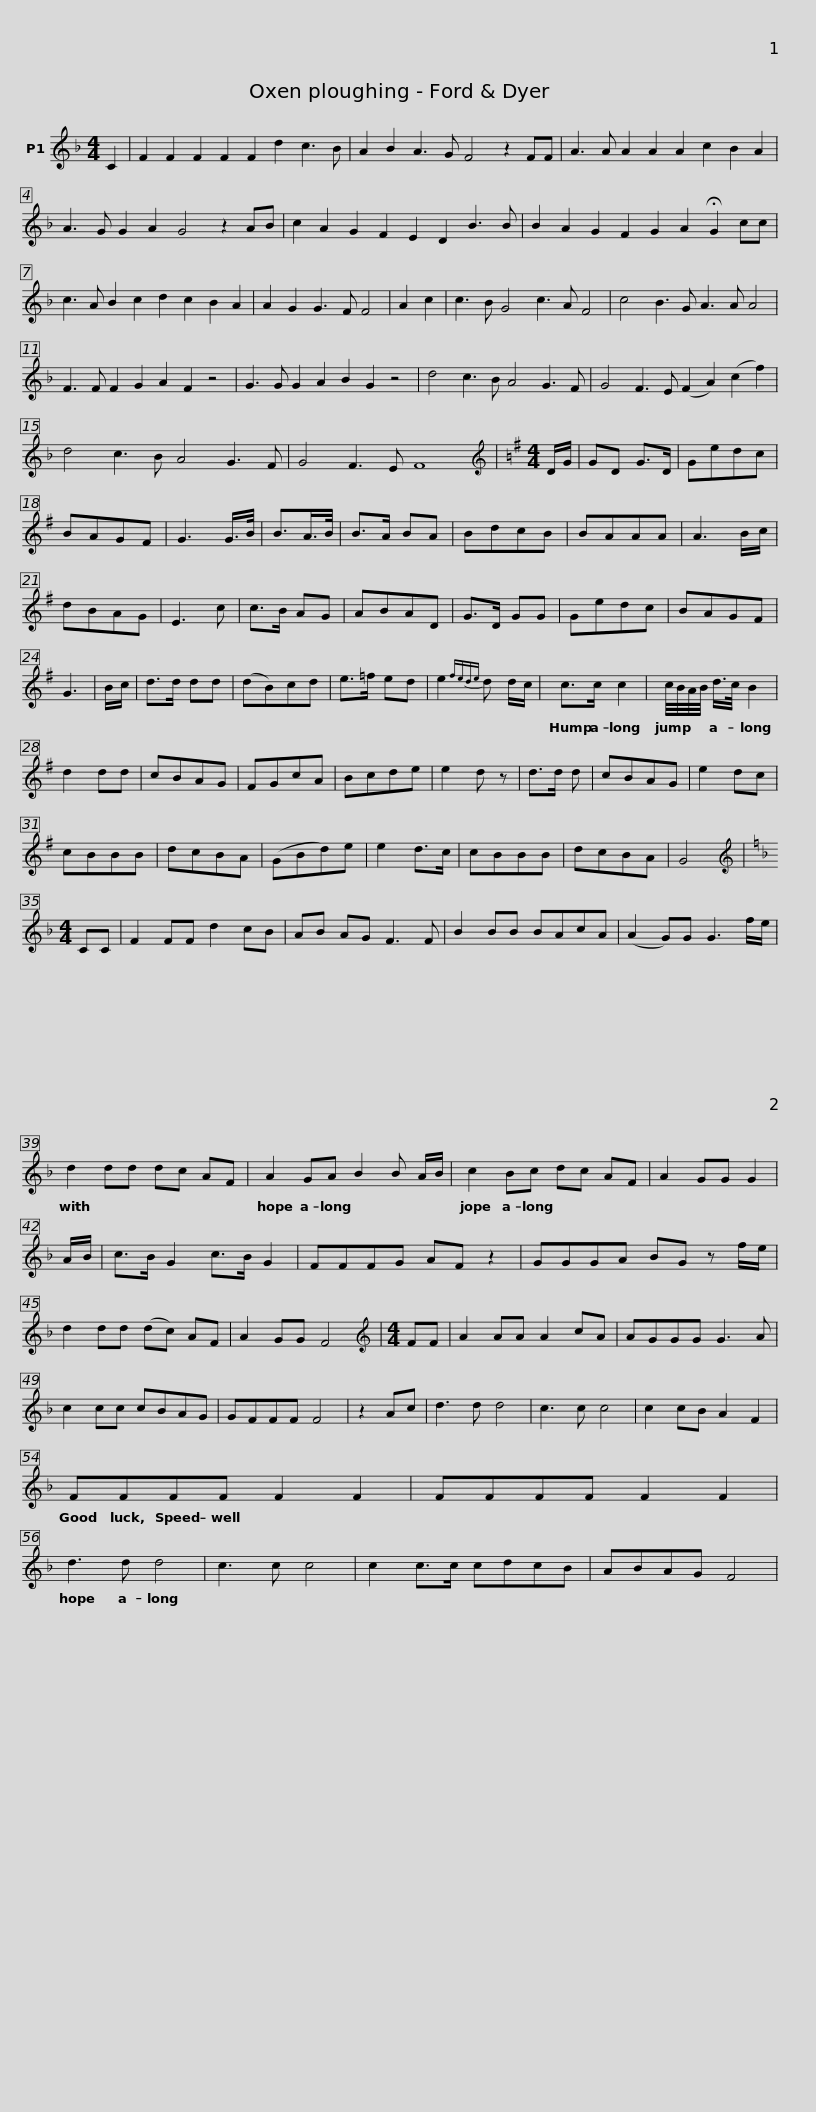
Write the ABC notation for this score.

X:1
L:1/8
M:4/4
I:linebreak $
K:F
V:1 treble
V:1
 C2 | F2 F2 F2 F2 F2 d2 c3 B | A2 B2 A3 G F4 z2 FF | A3 A A2 A2 A2 c2 B2 A2 | A3 G G2 A2 G4 z2 AB |$ %5
 c2 A2 G2 F2 E2 D2 B3 B |$ B2 A2 G2 F2 G2 A2 !fermata!G2 cc | c3 A B2 c2 d2 c2 B2 A2 | A2 G2 G3 F F4 | A2 c2 | %10
 c3 B G4 c3 A F4 |$ c4 B3 G A3 A A4 |$ F3 F F2 G2 A2 F2 z4 | G3 G G2 A2 B2 G2 z4 | d4 c3 B A4 G3 F | %15
 G4 F3 E (F2 A2) (c2 f2) | d4 c3 B A4 G3 F |$ G4 F3 E F8 |[K:G][M:4/4][K:treble] D/G/ | GD G>D | %20
 Gedc | BAGF | G3 G/>B/ | B3/2A/>B/ | B>A BA |$ %25
 BdcB | BAAA | A3 B/c/ | dBAG | E3 c | %30
 c>B AG |$ ABAD | G>D GG | Gedc | BAGF | %35
 G3 | B/c/ | d>d dd | (dB)cd |$ e>=f ed | %40
 e2{fede} d d/c/ | c>c c2 | c/4B/4A/4B/4 d/>c/ B2 | d2 dd | cBAG | %45
 FGcA |$ Bcde | e2 d z | d>d d | cBAG | %50
 e2 dc | cBBB |$ dcBA | (GBd)e | e2 d>c | %55
 cBBB | dcBA | G4 |[K:F][M:4/4][K:treble] CC | F2 FF d2 cB | %60
 AB AG F3 F |$ B2 BB BAcA | (A2 G)G G3 f/e/ | d2 dd dc AF |$ A2 GA B2 B A/B/ | %65
 c2 Bc dc AF | A2 GG G2 | A/B/ | c>B G2 c>B G2 |$ FFFG AF z2 | %70
 GGGA BG z f/e/ | d2 dd (dc) AF | A2 GG F4 |[M:4/4][K:treble] FF | A2 AA A2 cA | %75
 AGGG G3 A |$ c2 cc cBAG | GFFF F4 |$ z2 Ac | d3 d d4 | %80
 c3 c c4 | c2 cB A2 F2 | FFFF F2 F2 |$ FFFF F2 F2 | d3 d d4 | %85
 c3 c c4 | c2 c>c cdcB | ABAG F4 | %88
